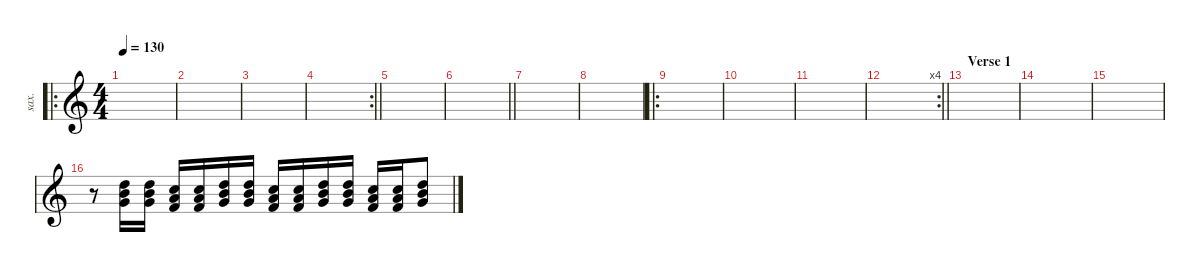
\defaultSystemsLayout 4
\hideDynamics
\bracketExtendMode nobrackets
\otherSystemsTrackNameOrientation horizontal
\track ("Weird synth" "sax.") {defaultSystemsLayout 32 instrument baritonesax}
\staff {score}
\tuning (E4 B3 G3 D3 A2 E2 B1)
\ro
\ts (4 4)
\tempo 130
\clef g2
\ks c
|
|
|
\rc 2
\barLineRight lightlight
|
|
\barLineRight lightlight
|
|
|
\ro
|
|
|
\rc 4
\barLineRight lightlight
|
\section ("" "Verse 1")
|
|
|
r.8{beam Down} (10.1 12.2 12.3).16{beam Down} (10.1 12.2 12.3).16{beam Down} (8.1 10.2 10.3).16{beam Up} (8.1 10.2 10.3).16{beam Up} (10.1 12.2 12.3).16{beam Up} (10.1 12.2 12.3).16{beam Up} (8.1 10.2 10.3).16{beam Up} (8.1 10.2 10.3).16{beam Up} (10.1 12.2 12.3).16{beam Up} (10.1 12.2 12.3).16{beam Up} (8.1 10.2 10.3).16{beam Up} (8.1 10.2 10.3).16{beam Up} (10.1 12.2 12.3).8{beam Up}
